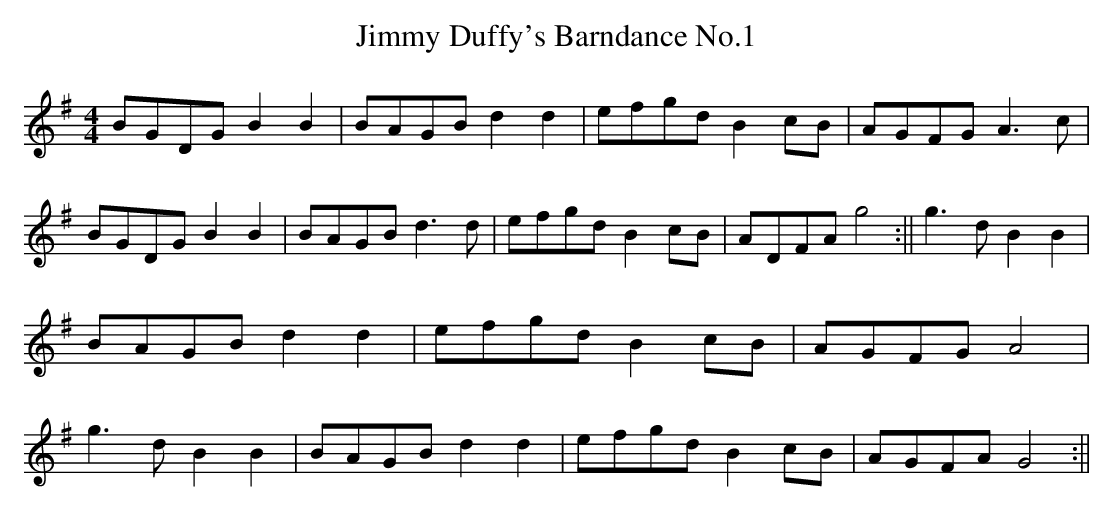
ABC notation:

X:1
T:Jimmy Duffy's Barndance No.1
M:4/4
L:1/8
K:G
BGDG B2B2|BAGB d2d2|efgd B2cB|AGFG A3c|\
BGDG B2B2|BAGB d3d|efgd B2cB|ADFA g4:||\
g3d B2B2|BAGB d2d2|efgd B2cB|AGFG A4|\
g3d B2B2|BAGB d2d2|efgd B2cB|AGFA G4:||
